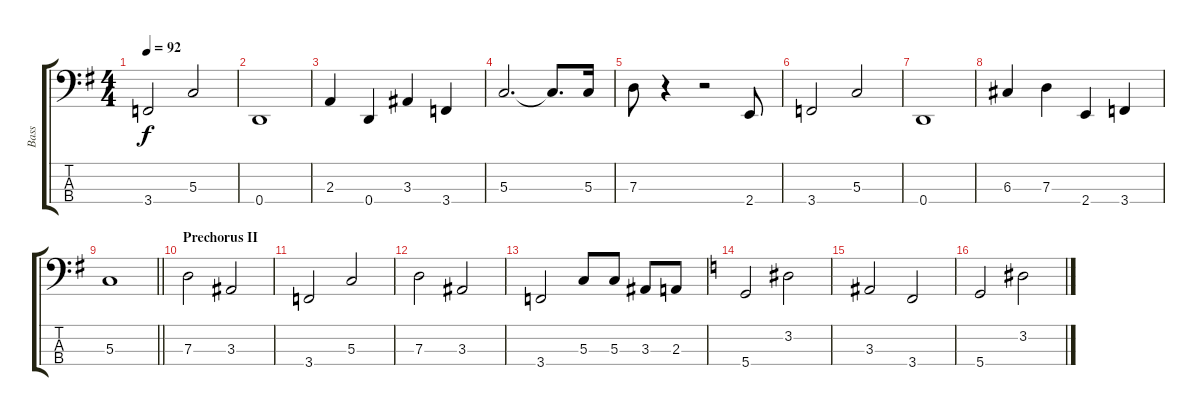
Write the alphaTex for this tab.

\track ("Bass" "Bass") {instrument electricbassfinger}
\staff {score tabs}
\tuning (F2 C2 G1 D1) {hide}
\ts (4 4)
\tempo 92
\clef f4
\ks eminor
3.4.2{dy f} 5.3.2 |
0.4.1 |
2.3.4 0.4.4 3.3.4 3.4.4 |
5.3.2{d} 5.3{t}.8{d} 5.3.16 |
7.3.8 r.4 r.2 2.4.8 |
3.4.2 5.3.2 |
0.4.1 |
6.3.4 7.3.4 2.4.4 3.4.4 |
\barLineRight lightlight
5.3.1 |
\section ("" "Prechorus II")
7.3.2 3.3.2 |
3.4.2 5.3.2 |
7.3.2 3.3.2 |
3.4.2 5.3.8 5.3.8 3.3.8 2.3.8 |
\ks aminor
5.4.2 3.2.2 |
3.3.2 3.4.2 |
5.4.2 3.2.2
